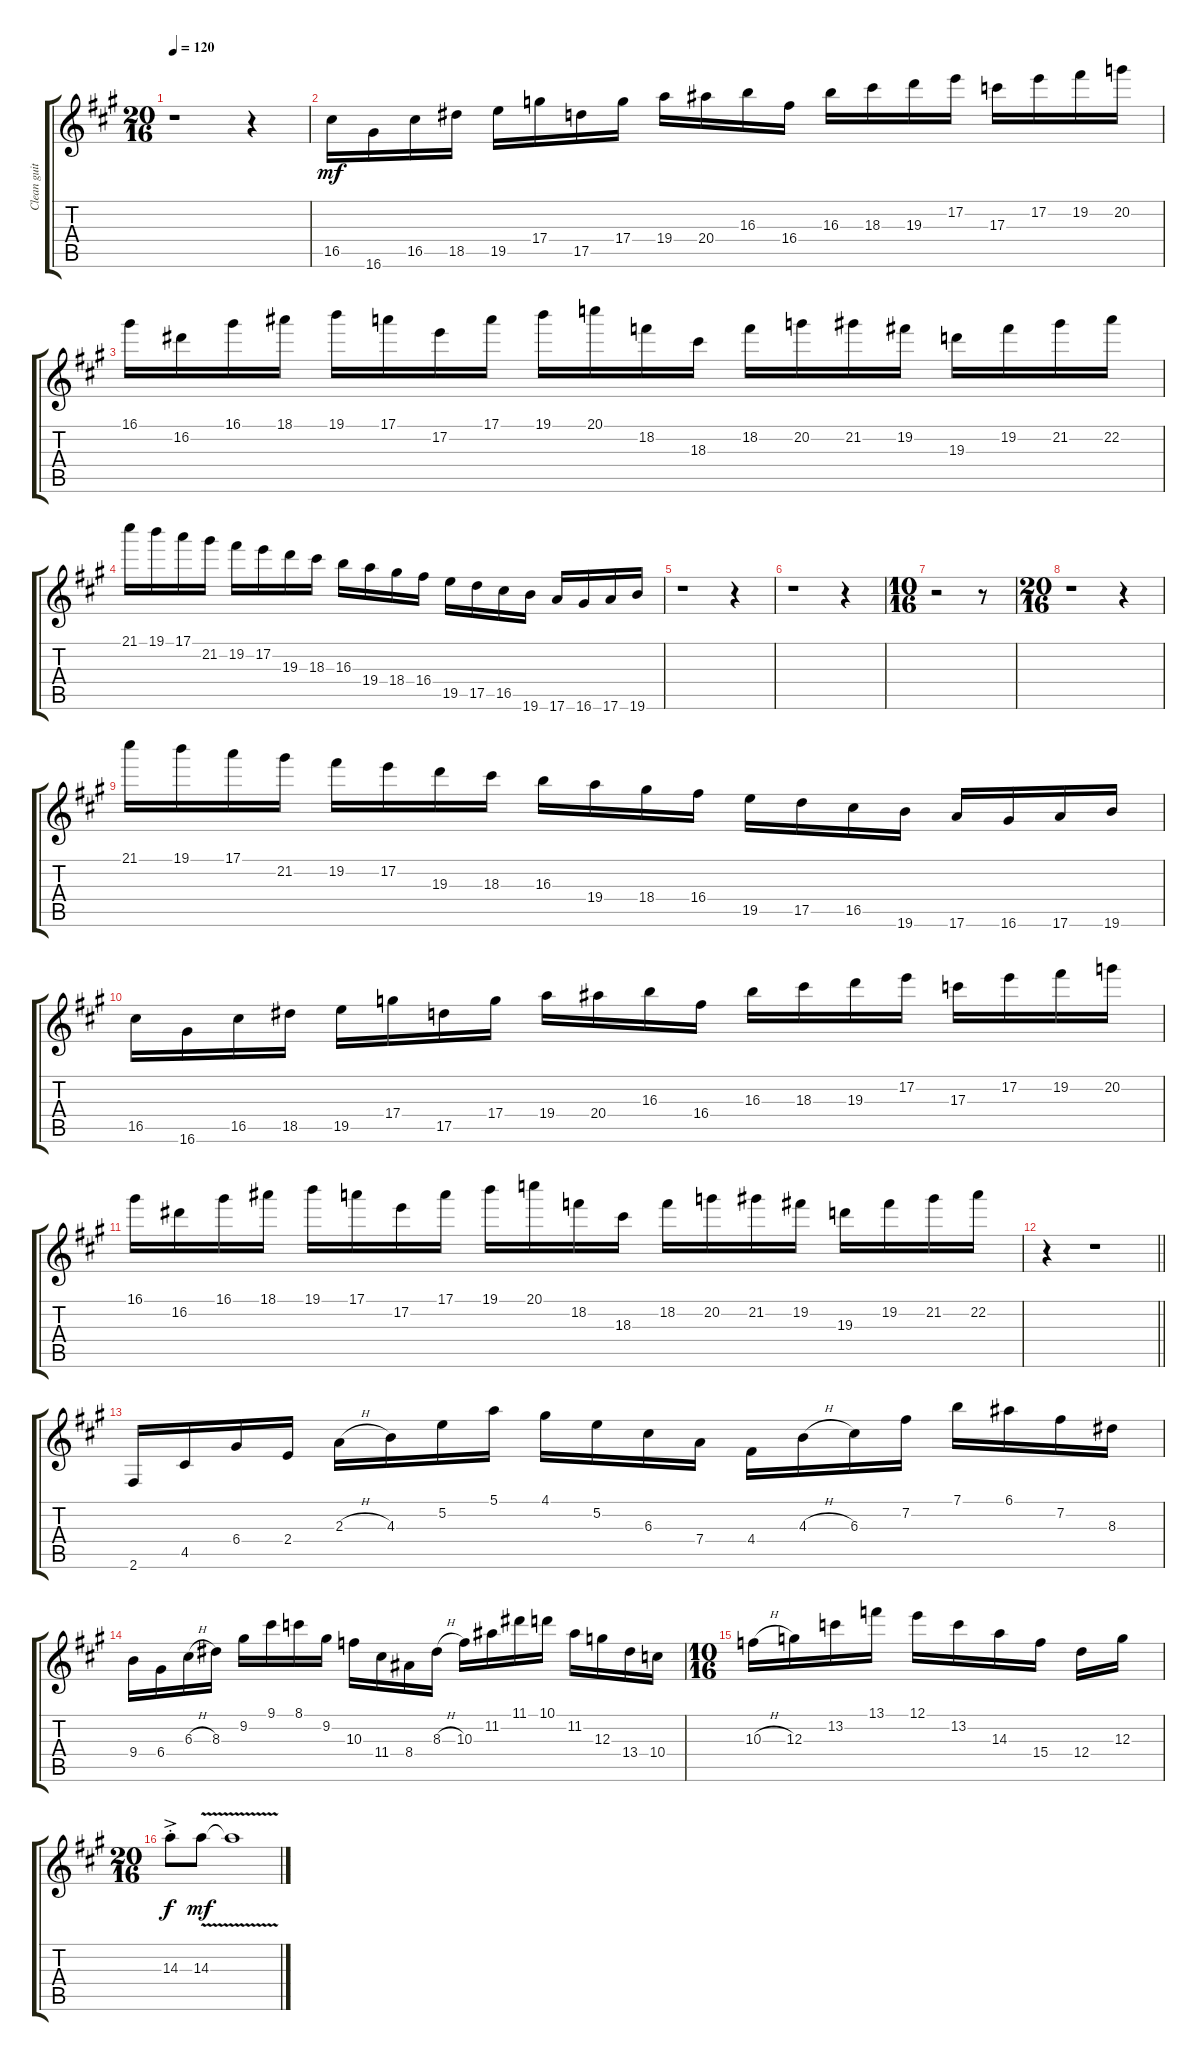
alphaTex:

\track ("Clean guitar" "Clean guit") {instrument electricguitarclean}
\staff {score tabs}
\tuning (E4 B3 G3 D3 A2 E2) {hide}
\ts (20 16)
\tempo 120
\clef g2
\ks a
r.1{dy f} r.4 |
16.5.16{dy mf} 16.6.16 16.5.16 18.5.16 19.5.16 17.4.16 17.5.16 17.4.16 19.4.16 20.4.16 16.3.16 16.4.16 16.3.16 18.3.16 19.3.16 17.2.16 17.3.16 17.2.16 19.2.16 20.2.16 |
16.1.16 16.2.16 16.1.16 18.1.16 19.1.16 17.1.16 17.2.16 17.1.16 19.1.16 20.1.16 18.2.16 18.3.16 18.2.16 20.2.16 21.2.16 19.2.16 19.3.16 19.2.16 21.2.16 22.2.16 |
21.1.16 19.1.16 17.1.16 21.2.16 19.2.16 17.2.16 19.3.16 18.3.16 16.3.16 19.4.16 18.4.16 16.4.16 19.5.16 17.5.16 16.5.16 19.6.16 17.6.16 16.6.16 17.6.16 19.6.16 |
r.1 r.4 |
r.1 r.4 |
\ts (10 16)
r.2 r.8 |
\ts (20 16)
r.1 r.4 |
21.1.16 19.1.16 17.1.16 21.2.16 19.2.16 17.2.16 19.3.16 18.3.16 16.3.16 19.4.16 18.4.16 16.4.16 19.5.16 17.5.16 16.5.16 19.6.16 17.6.16 16.6.16 17.6.16 19.6.16 |
16.5.16 16.6.16 16.5.16 18.5.16 19.5.16 17.4.16 17.5.16 17.4.16 19.4.16 20.4.16 16.3.16 16.4.16 16.3.16 18.3.16 19.3.16 17.2.16 17.3.16 17.2.16 19.2.16 20.2.16 |
16.1.16 16.2.16 16.1.16 18.1.16 19.1.16 17.1.16 17.2.16 17.1.16 19.1.16 20.1.16 18.2.16 18.3.16 18.2.16 20.2.16 21.2.16 19.2.16 19.3.16 19.2.16 21.2.16 22.2.16 |
\barLineRight lightlight
r.4 r.1 |
2.6.16 4.5.16 6.4.16 2.4.16 2.3{h}.16 4.3.16 5.2.16 5.1.16 4.1.16 5.2.16 6.3.16 7.4.16 4.4.16 4.3{h}.16 6.3.16 7.2.16 7.1.16 6.1.16 7.2.16 8.3.16 |
9.4.16 6.4.16 6.3{h}.16 8.3.16 9.2.16 9.1.16 8.1.16 9.2.16 10.3.16 11.4.16 8.4.16 8.3{h}.16 10.3.16 11.2.16 11.1.16 10.1.16 11.2.16 12.3.16 13.4.16 10.4.16 |
\ts (10 16)
10.3{h}.16 12.3.16 13.2.16 13.1.16 12.1.16 13.2.16 14.3.16 15.4.16 12.4.16 12.3.16 |
\ts (20 16)
14.3{ac st}.8{dy f} 14.3{v}.8{dy mf} 14.3{t}.1
